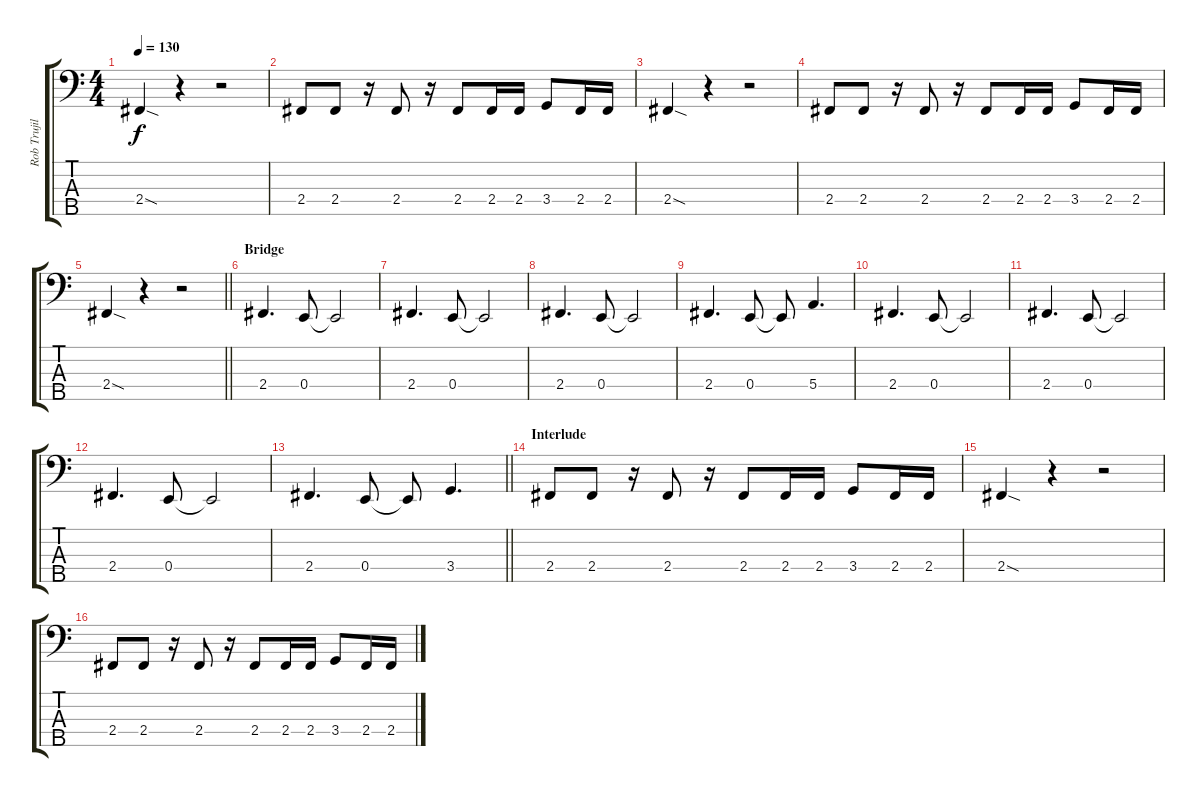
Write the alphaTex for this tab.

\track ("Rob Trujilo" "Rob Trujil") {instrument electricbassfinger}
\staff {score tabs}
\tuning (G2 D2 A1 E1 B0) {hide}
\ts (4 4)
\tempo 130
\clef f4
\ks c
2.4{sod}.4{dy f} r.4 r.2 |
2.4.8 2.4.8 r.16 2.4.8 r.16 2.4.8 2.4.16 2.4.16 3.4.8 2.4.16 2.4.16 |
2.4{sod}.4 r.4 r.2 |
2.4.8 2.4.8 r.16 2.4.8 r.16 2.4.8 2.4.16 2.4.16 3.4.8 2.4.16 2.4.16 |
\barLineRight lightlight
2.4{sod}.4 r.4 r.2 |
\section ("" "Bridge")
2.4.4{d} 0.4.8 0.4{t}.2 |
2.4.4{d} 0.4.8 0.4{t}.2 |
2.4.4{d} 0.4.8 0.4{t}.2 |
2.4.4{d} 0.4.8 0.4{t}.8 5.4.4{d} |
2.4.4{d} 0.4.8 0.4{t}.2 |
2.4.4{d} 0.4.8 0.4{t}.2 |
2.4.4{d} 0.4.8 0.4{t}.2 |
\barLineRight lightlight
2.4.4{d} 0.4.8 0.4{t}.8 3.4.4{d} |
\section ("" "Interlude")
2.4.8 2.4.8 r.16 2.4.8 r.16 2.4.8 2.4.16 2.4.16 3.4.8 2.4.16 2.4.16 |
2.4{sod}.4 r.4 r.2 |
2.4.8 2.4.8 r.16 2.4.8 r.16 2.4.8 2.4.16 2.4.16 3.4.8 2.4.16 2.4.16
